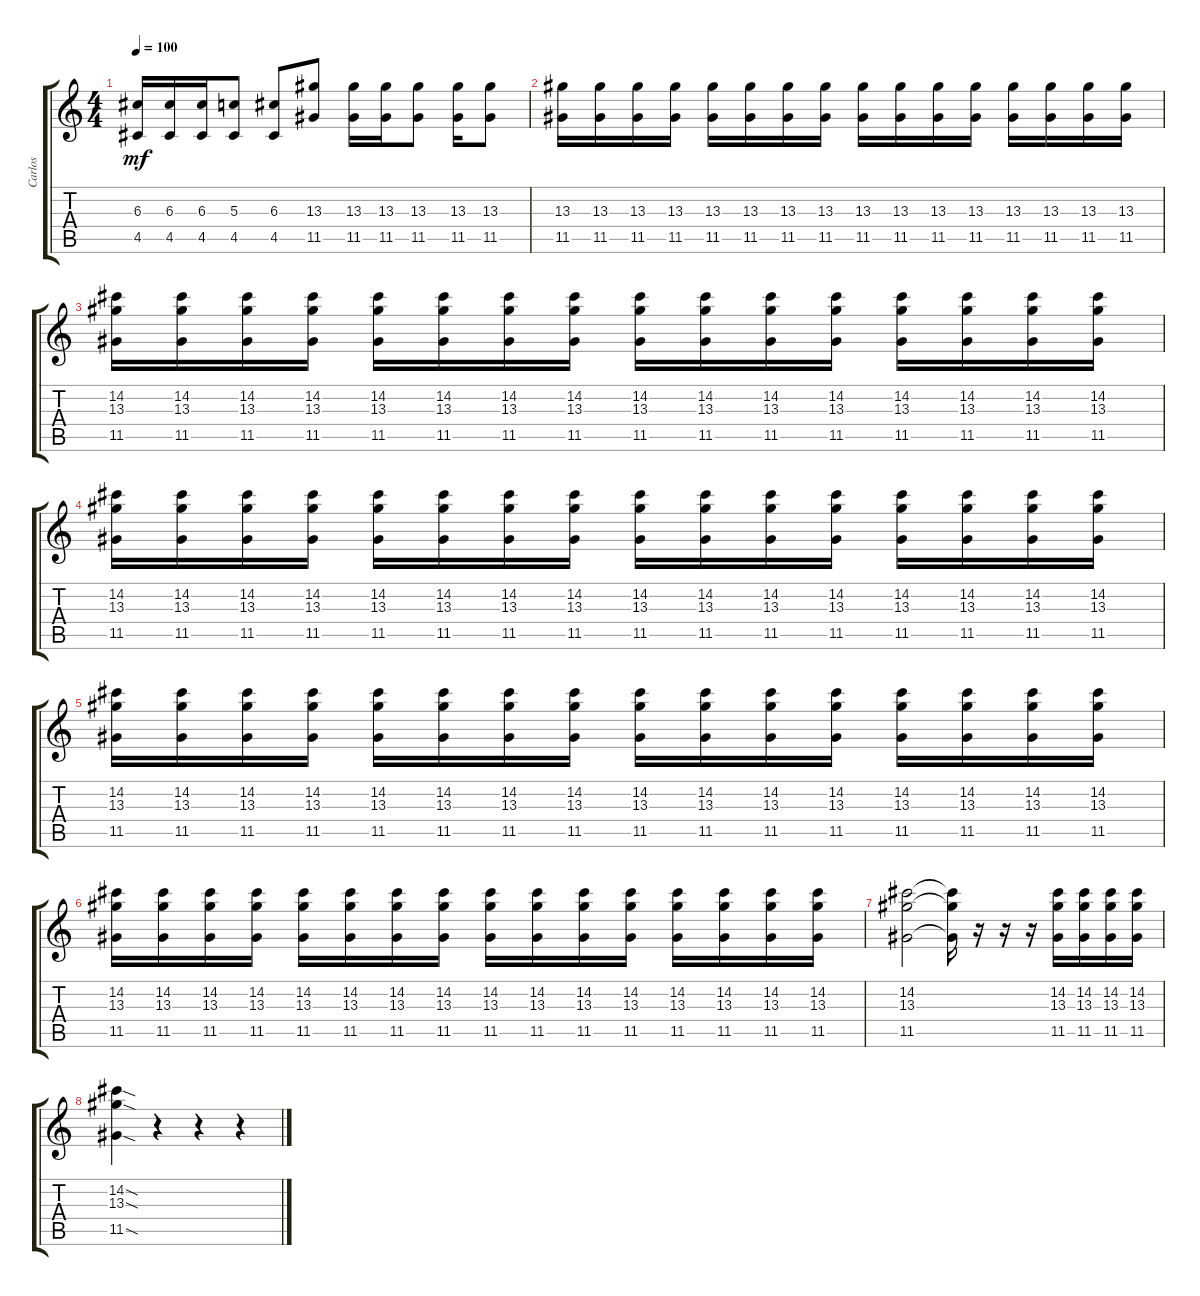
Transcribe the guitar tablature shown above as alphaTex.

\track ("Carlos" "Carlos") {instrument distortionguitar}
\staff {score tabs}
\tuning (E4 B3 G3 D3 A2 E2) {hide}
\ts (4 4)
\tempo 100
\clef g2
\ks c
(6.3 4.5).16{dy mf} (6.3 4.5).16 (6.3 4.5).16 (5.3 4.5).8 (6.3 4.5).8 (13.3 11.5).8 (13.3 11.5).16 (13.3 11.5).16 (13.3 11.5).8 (13.3 11.5).16 (13.3 11.5).8 |
(13.3 11.5).16 (13.3 11.5).16 (13.3 11.5).16 (13.3 11.5).16 (13.3 11.5).16 (13.3 11.5).16 (13.3 11.5).16 (13.3 11.5).16 (13.3 11.5).16 (13.3 11.5).16 (13.3 11.5).16 (13.3 11.5).16 (13.3 11.5).16 (13.3 11.5).16 (13.3 11.5).16 (13.3 11.5).16 |
(14.2 13.3 11.5).16 (14.2 13.3 11.5).16 (14.2 13.3 11.5).16 (14.2 13.3 11.5).16 (14.2 13.3 11.5).16 (14.2 13.3 11.5).16 (14.2 13.3 11.5).16 (14.2 13.3 11.5).16 (14.2 13.3 11.5).16 (14.2 13.3 11.5).16 (14.2 13.3 11.5).16 (14.2 13.3 11.5).16 (14.2 13.3 11.5).16 (14.2 13.3 11.5).16 (14.2 13.3 11.5).16 (14.2 13.3 11.5).16 |
(14.2 13.3 11.5).16 (14.2 13.3 11.5).16 (14.2 13.3 11.5).16 (14.2 13.3 11.5).16 (14.2 13.3 11.5).16 (14.2 13.3 11.5).16 (14.2 13.3 11.5).16 (14.2 13.3 11.5).16 (14.2 13.3 11.5).16 (14.2 13.3 11.5).16 (14.2 13.3 11.5).16 (14.2 13.3 11.5).16 (14.2 13.3 11.5).16 (14.2 13.3 11.5).16 (14.2 13.3 11.5).16 (14.2 13.3 11.5).16 |
(14.2 13.3 11.5).16 (14.2 13.3 11.5).16 (14.2 13.3 11.5).16 (14.2 13.3 11.5).16 (14.2 13.3 11.5).16 (14.2 13.3 11.5).16 (14.2 13.3 11.5).16 (14.2 13.3 11.5).16 (14.2 13.3 11.5).16 (14.2 13.3 11.5).16 (14.2 13.3 11.5).16 (14.2 13.3 11.5).16 (14.2 13.3 11.5).16 (14.2 13.3 11.5).16 (14.2 13.3 11.5).16 (14.2 13.3 11.5).16 |
(14.2 13.3 11.5).16 (14.2 13.3 11.5).16 (14.2 13.3 11.5).16 (14.2 13.3 11.5).16 (14.2 13.3 11.5).16 (14.2 13.3 11.5).16 (14.2 13.3 11.5).16 (14.2 13.3 11.5).16 (14.2 13.3 11.5).16 (14.2 13.3 11.5).16 (14.2 13.3 11.5).16 (14.2 13.3 11.5).16 (14.2 13.3 11.5).16 (14.2 13.3 11.5).16 (14.2 13.3 11.5).16 (14.2 13.3 11.5).16 |
(14.2 13.3 11.5).2 (14.2{t} 13.3{t} 11.5{t}).16 r.16 r.16 r.16 (14.2 13.3 11.5).16 (14.2 13.3 11.5).16 (14.2 13.3 11.5).16 (14.2 13.3 11.5).16 |
(14.2{sod} 13.3{sod} 11.5{sod}).4 r.4 r.4 r.4
